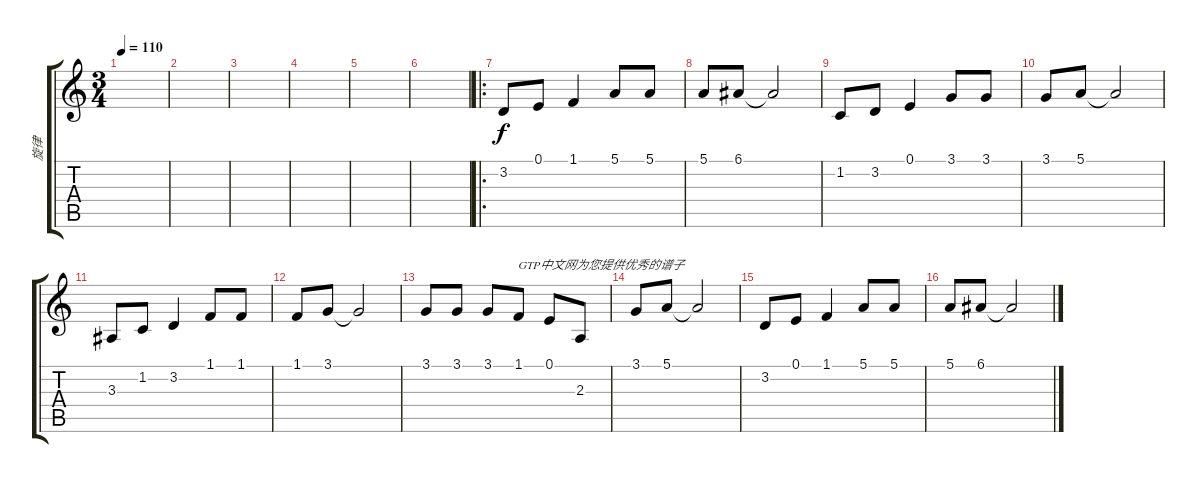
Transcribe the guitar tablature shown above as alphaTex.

\track ("旋律" "旋律") {instrument electricgrandpiano}
\staff {score tabs}
\tuning (E4 B3 G3 D3 A2 E2) {hide}
\ts (3 4)
\tempo 110
\clef g2
\ks c
|
|
|
|
|
|
\ro
3.2.8 0.1.8 1.1.4 5.1.8 5.1.8 |
5.1.8 6.1.8 6.1{t}.2 |
1.2.8 3.2.8 0.1.4 3.1.8 3.1.8 |
3.1.8 5.1.8 5.1{t}.2 |
3.3.8 1.2.8 3.2.4 1.1.8 1.1.8 |
1.1.8 3.1.8 3.1{t}.2 |
3.1.8 3.1.8 3.1.8 1.1.8{txt "GTP中文网为您提供优秀的谱子"} 0.1.8 2.3.8 |
3.1.8 5.1.8 5.1{t}.2 |
3.2.8 0.1.8 1.1.4 5.1.8 5.1.8 |
5.1.8 6.1.8 6.1{t}.2
